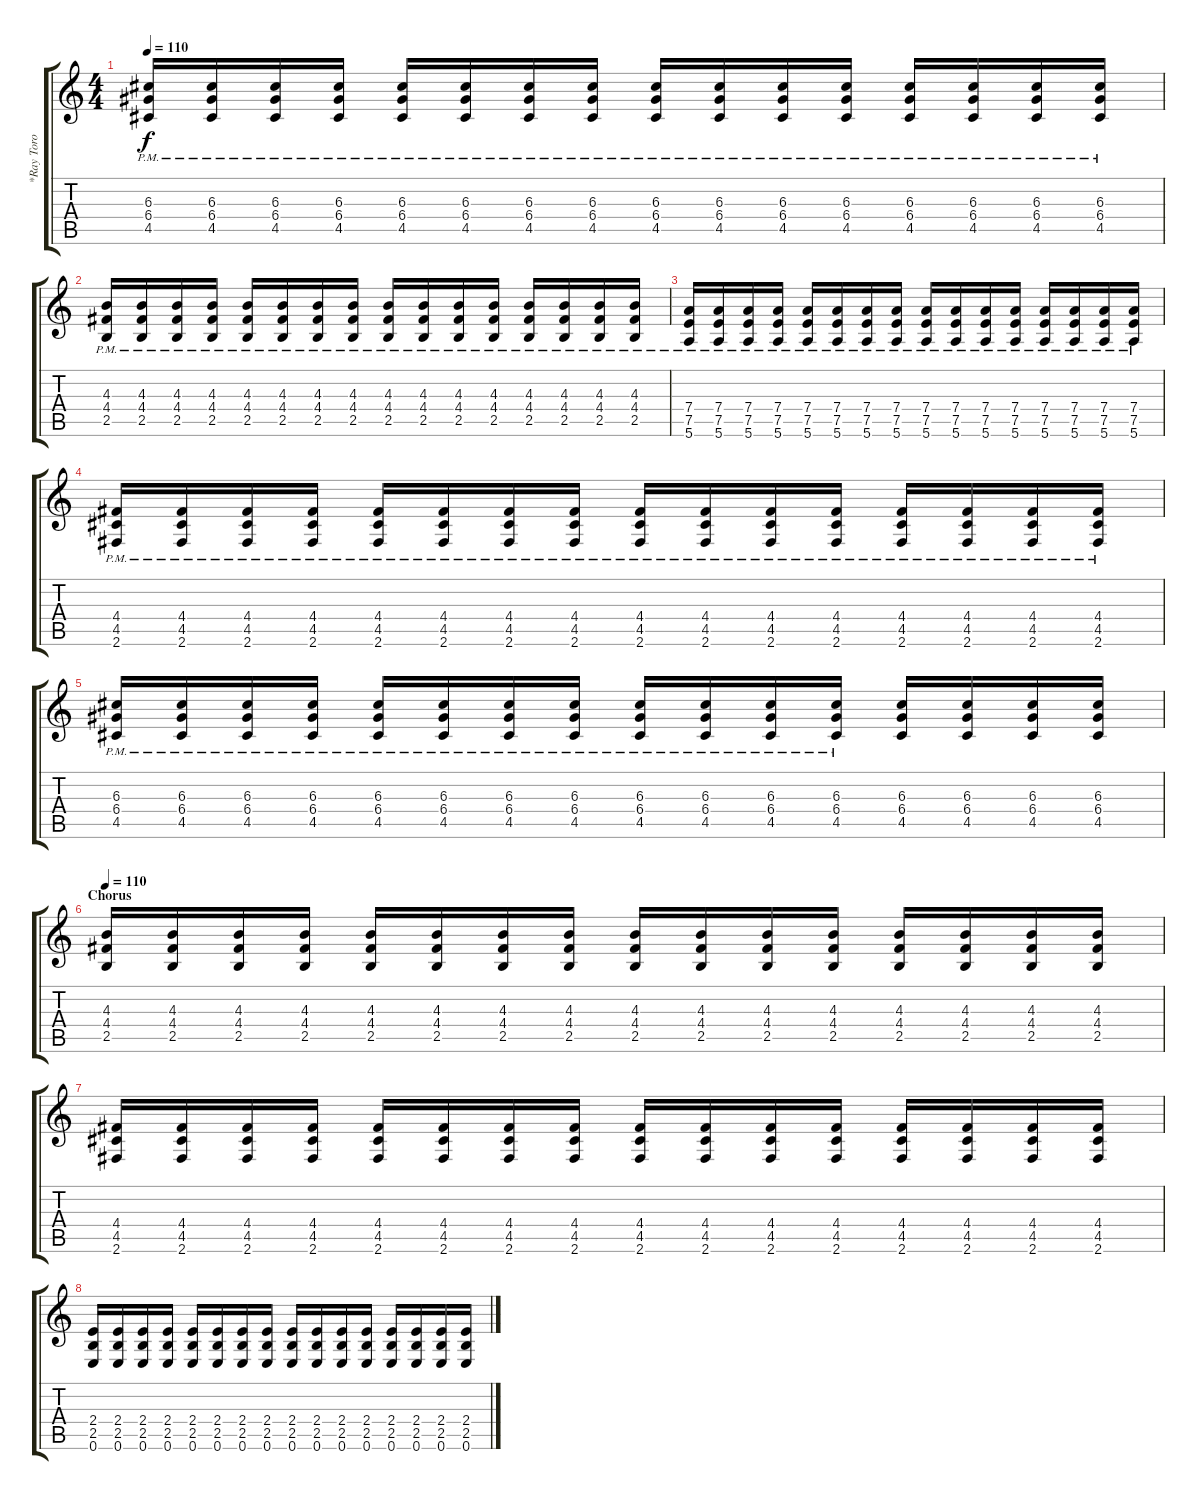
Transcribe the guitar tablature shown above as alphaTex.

\track ("*Ray Toro (Guitar I)" "*Ray Toro ") {instrument electricguitarmuted}
\staff {score tabs}
\tuning (E4 B3 G3 D3 A2 E2) {hide}
\ts (4 4)
\tempo 110
\clef g2
\ks c
(6.3{pm} 6.4{pm} 4.5{pm}).16{dy f} (6.3{pm} 6.4{pm} 4.5{pm}).16 (6.3{pm} 6.4{pm} 4.5{pm}).16 (6.3{pm} 6.4{pm} 4.5{pm}).16 (6.3{pm} 6.4{pm} 4.5{pm}).16 (6.3{pm} 6.4{pm} 4.5{pm}).16 (6.3{pm} 6.4{pm} 4.5{pm}).16 (6.3{pm} 6.4{pm} 4.5{pm}).16 (6.3{pm} 6.4{pm} 4.5{pm}).16 (6.3{pm} 6.4{pm} 4.5{pm}).16 (6.3{pm} 6.4{pm} 4.5{pm}).16 (6.3{pm} 6.4{pm} 4.5{pm}).16 (6.3{pm} 6.4{pm} 4.5{pm}).16 (6.3{pm} 6.4{pm} 4.5{pm}).16 (6.3{pm} 6.4{pm} 4.5{pm}).16 (6.3{pm} 6.4{pm} 4.5{pm}).16 |
(4.3{pm} 4.4{pm} 2.5{pm}).16 (4.3{pm} 4.4{pm} 2.5{pm}).16 (4.3{pm} 4.4{pm} 2.5{pm}).16 (4.3{pm} 4.4{pm} 2.5{pm}).16 (4.3{pm} 4.4{pm} 2.5{pm}).16 (4.3{pm} 4.4{pm} 2.5{pm}).16 (4.3{pm} 4.4{pm} 2.5{pm}).16 (4.3{pm} 4.4{pm} 2.5{pm}).16 (4.3{pm} 4.4{pm} 2.5{pm}).16 (4.3{pm} 4.4{pm} 2.5{pm}).16 (4.3{pm} 4.4{pm} 2.5{pm}).16 (4.3{pm} 4.4{pm} 2.5{pm}).16 (4.3{pm} 4.4{pm} 2.5{pm}).16 (4.3{pm} 4.4{pm} 2.5{pm}).16 (4.3{pm} 4.4{pm} 2.5{pm}).16 (4.3{pm} 4.4{pm} 2.5{pm}).16 |
(7.4{pm} 7.5{pm} 5.6{pm}).16 (7.4{pm} 7.5{pm} 5.6{pm}).16 (7.4{pm} 7.5{pm} 5.6{pm}).16 (7.4{pm} 7.5{pm} 5.6{pm}).16 (7.4{pm} 7.5{pm} 5.6{pm}).16 (7.4{pm} 7.5{pm} 5.6{pm}).16 (7.4{pm} 7.5{pm} 5.6{pm}).16 (7.4{pm} 7.5{pm} 5.6{pm}).16 (7.4{pm} 7.5{pm} 5.6{pm}).16 (7.4{pm} 7.5{pm} 5.6{pm}).16 (7.4{pm} 7.5{pm} 5.6{pm}).16 (7.4{pm} 7.5{pm} 5.6{pm}).16 (7.4{pm} 7.5{pm} 5.6{pm}).16 (7.4{pm} 7.5{pm} 5.6{pm}).16 (7.4{pm} 7.5{pm} 5.6{pm}).16 (7.4{pm} 7.5{pm} 5.6{pm}).16 |
(4.4{pm} 4.5{pm} 2.6{pm}).16 (4.4{pm} 4.5{pm} 2.6{pm}).16 (4.4{pm} 4.5{pm} 2.6{pm}).16 (4.4{pm} 4.5{pm} 2.6{pm}).16 (4.4{pm} 4.5{pm} 2.6{pm}).16 (4.4{pm} 4.5{pm} 2.6{pm}).16 (4.4{pm} 4.5{pm} 2.6{pm}).16 (4.4{pm} 4.5{pm} 2.6{pm}).16 (4.4{pm} 4.5{pm} 2.6{pm}).16 (4.4{pm} 4.5{pm} 2.6{pm}).16 (4.4{pm} 4.5{pm} 2.6{pm}).16 (4.4{pm} 4.5{pm} 2.6{pm}).16 (4.4{pm} 4.5{pm} 2.6{pm}).16 (4.4{pm} 4.5{pm} 2.6{pm}).16 (4.4{pm} 4.5{pm} 2.6{pm}).16 (4.4{pm} 4.5{pm} 2.6{pm}).16 |
(6.3{pm} 6.4{pm} 4.5{pm}).16 (6.3{pm} 6.4{pm} 4.5{pm}).16 (6.3{pm} 6.4{pm} 4.5{pm}).16 (6.3{pm} 6.4{pm} 4.5{pm}).16 (6.3{pm} 6.4{pm} 4.5{pm}).16 (6.3{pm} 6.4{pm} 4.5{pm}).16 (6.3{pm} 6.4{pm} 4.5{pm}).16 (6.3{pm} 6.4{pm} 4.5{pm}).16 (6.3{pm} 6.4{pm} 4.5{pm}).16 (6.3{pm} 6.4{pm} 4.5{pm}).16 (6.3{pm} 6.4{pm} 4.5{pm}).16 (6.3{pm} 6.4{pm} 4.5{pm}).16 (6.3 6.4 4.5).16 (6.3 6.4 4.5).16 (6.3 6.4 4.5).16 (6.3 6.4 4.5).16 |
\section ("" "Chorus")
\tempo 110
(4.3 4.4 2.5).16 (4.3 4.4 2.5).16 (4.3 4.4 2.5).16 (4.3 4.4 2.5).16 (4.3 4.4 2.5).16 (4.3 4.4 2.5).16 (4.3 4.4 2.5).16 (4.3 4.4 2.5).16 (4.3 4.4 2.5).16 (4.3 4.4 2.5).16 (4.3 4.4 2.5).16 (4.3 4.4 2.5).16 (4.3 4.4 2.5).16 (4.3 4.4 2.5).16 (4.3 4.4 2.5).16 (4.3 4.4 2.5).16 |
(4.4 4.5 2.6).16{volume 14} (4.4 4.5 2.6).16 (4.4 4.5 2.6).16 (4.4 4.5 2.6).16 (4.4 4.5 2.6).16 (4.4 4.5 2.6).16 (4.4 4.5 2.6).16 (4.4 4.5 2.6).16 (4.4 4.5 2.6).16 (4.4 4.5 2.6).16 (4.4 4.5 2.6).16 (4.4 4.5 2.6).16 (4.4 4.5 2.6).16 (4.4 4.5 2.6).16 (4.4 4.5 2.6).16 (4.4 4.5 2.6).16 |
(2.4 2.5 0.6).16 (2.4 2.5 0.6).16 (2.4 2.5 0.6).16 (2.4 2.5 0.6).16 (2.4 2.5 0.6).16 (2.4 2.5 0.6).16 (2.4 2.5 0.6).16 (2.4 2.5 0.6).16 (2.4 2.5 0.6).16 (2.4 2.5 0.6).16 (2.4 2.5 0.6).16 (2.4 2.5 0.6).16 (2.4 2.5 0.6).16 (2.4 2.5 0.6).16 (2.4 2.5 0.6).16 (2.4 2.5 0.6).16
